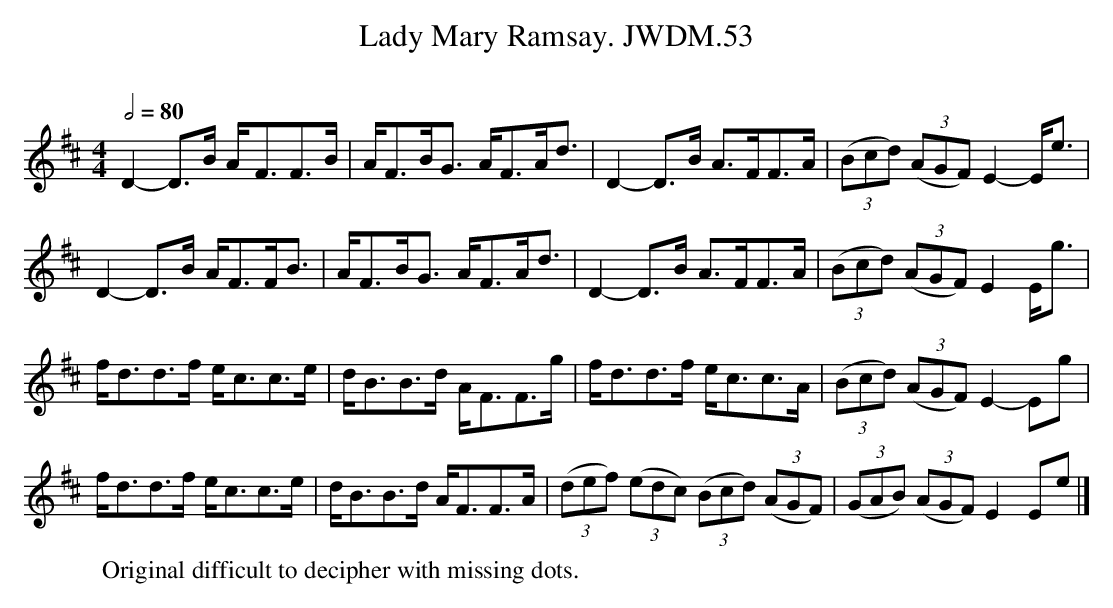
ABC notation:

X:1
T:Lady Mary Ramsay. JWDM.53
M:4/4
L:1/8
Q:1/2=80
O:
K:D
D2-D>B A-<FF>B|A<FB<G A<FA<d|\
D2-D>B A>FF>A|((3Bcd) ((3AGF) E2-E<e|
D2-D>B A<FF<B|A<FB<G A<FA<d|\
D2-D>B A>FF>A|((3Bcd) ((3AGF) E2 E<g|
f<dd>f e<cc>e|d<BB>d A<FF>g|\
f<dd>f e<cc>A|((3Bcd) ((3AGF) E2-Eg|
f<dd>f e<cc>e|d<BB>d A<FF>A|\
((3def) ((3edc) ((3Bcd) ((3AGF)|((3GAB) ((3AGF) E2 Ee|]
W:Original difficult to decipher with missing dots.
